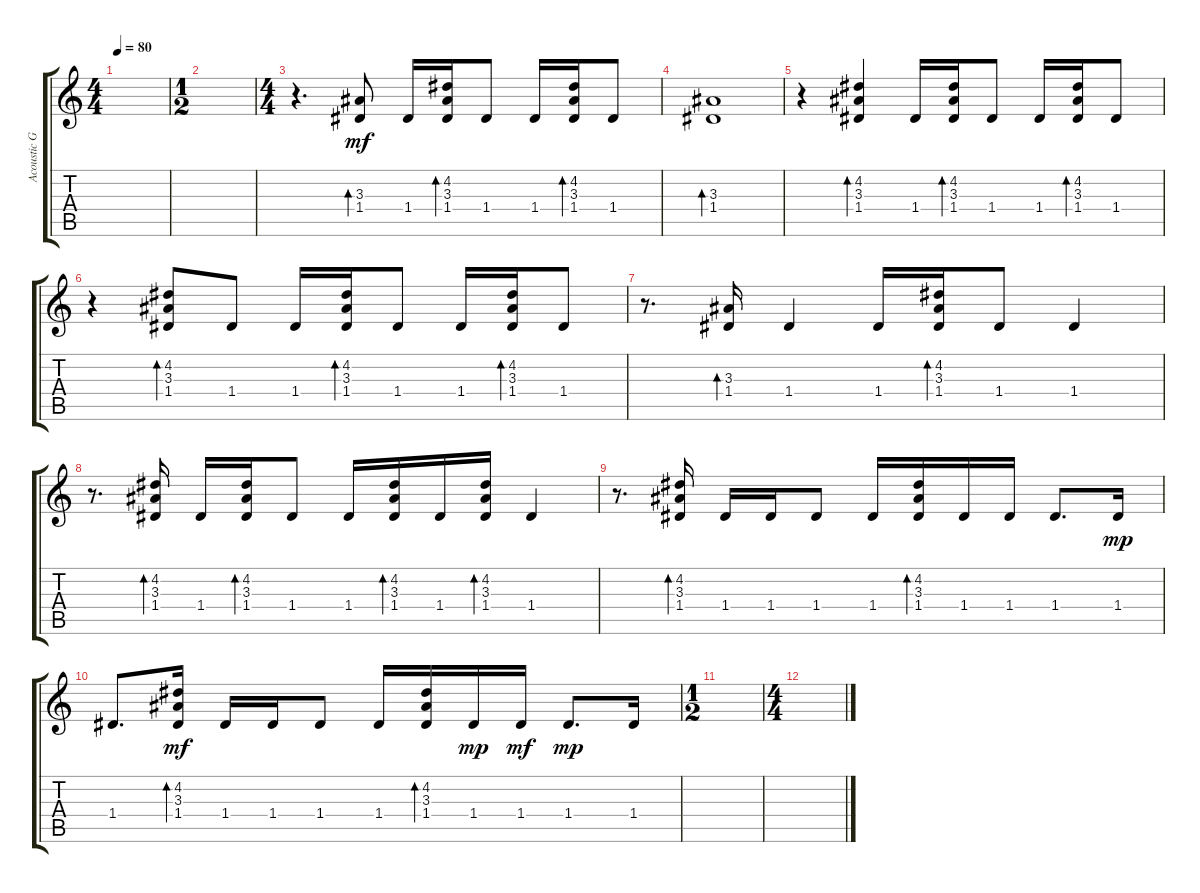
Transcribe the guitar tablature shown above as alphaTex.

\track ("Acoustic Guitar" "Acoustic G") {instrument acousticguitarsteel}
\staff {score tabs}
\tuning (E4 B3 G3 D3 A2 E2) {hide}
\ts (4 4)
\tempo 80
\clef g2
\ks c
|
\ts (1 2)
|
\ts (4 4)
r.4{d} (3.3 1.4).8{bd 120 dy mf} 1.4.16 (4.2 3.3 1.4).16{bd 120} 1.4.8 1.4.16 (4.2 3.3 1.4).16{bd 120} 1.4.8 |
(3.3 1.4).1{bd 120} |
r.4 (4.2 3.3 1.4).4{bd 120} 1.4.16 (4.2 3.3 1.4).16{bd 120} 1.4.8 1.4.16 (4.2 3.3 1.4).16{bd 120} 1.4.8 |
r.4 (4.2 3.3 1.4).8{bd 120} 1.4.8 1.4.16 (4.2 3.3 1.4).16{bd 120} 1.4.8 1.4.16 (4.2 3.3 1.4).16{bd 120} 1.4.8 |
r.8{d} (3.3 1.4).16{bd 120} 1.4.4 1.4.16 (4.2 3.3 1.4).16{bd 120} 1.4.8 1.4.4 |
r.8{d} (4.2 3.3 1.4).16{bd 120} 1.4.16 (4.2 3.3 1.4).16{bd 120} 1.4.8 1.4.16 (4.2 3.3 1.4).16{bd 120} 1.4.16 (4.2 3.3 1.4).16{bd 120} 1.4.4 |
r.8{d} (4.2 3.3 1.4).16{bd 120} 1.4.16 1.4.16 1.4.8 1.4.16 (4.2 3.3 1.4).16{bd 120} 1.4.16 1.4.16 1.4.8{d} 1.4.16{dy mp} |
1.4.8{d} (4.2 3.3 1.4).16{bd 120 dy mf} 1.4.16 1.4.16 1.4.8 1.4.16 (4.2 3.3 1.4).16{bd 120} 1.4.16{dy mp} 1.4.16{dy mf} 1.4.8{d dy mp} 1.4.16 |
\ts (1 2)
|
\ts (4 4)
